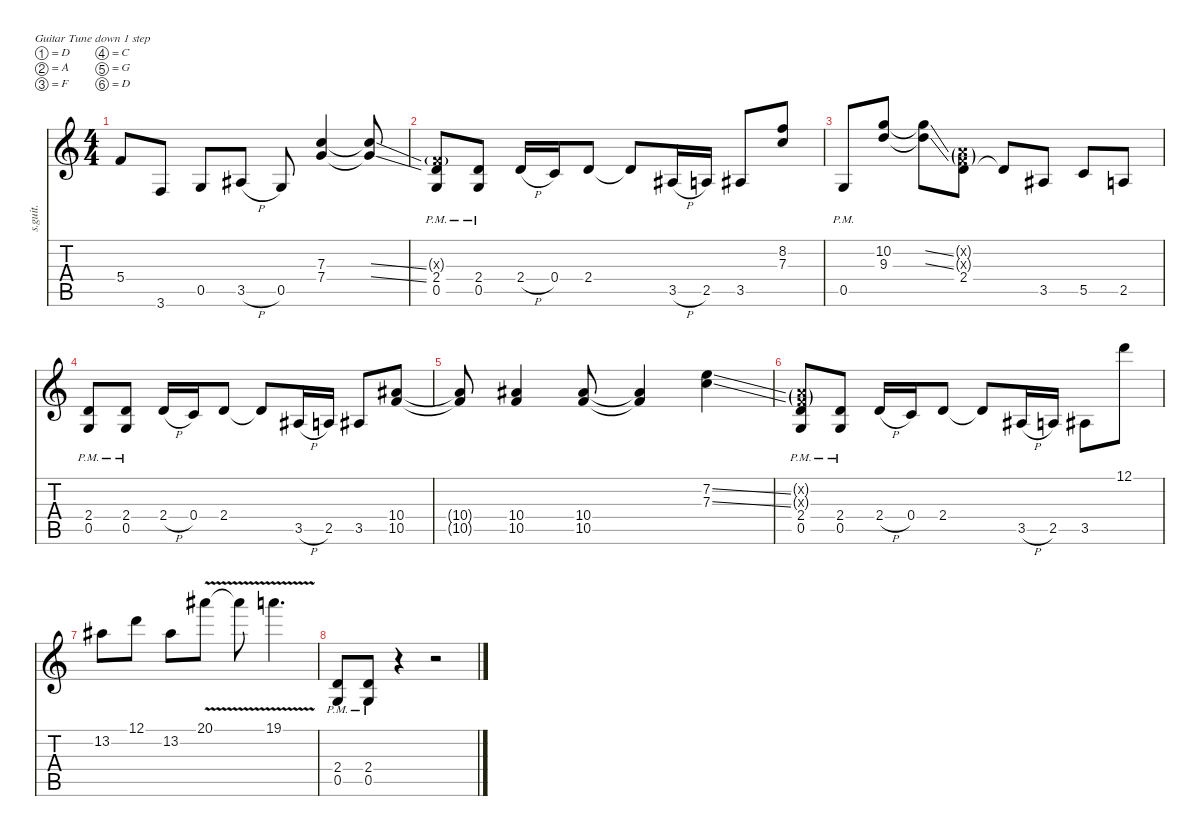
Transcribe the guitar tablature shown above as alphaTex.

\defaultSystemsLayout 4
\hideDynamics
\bracketExtendMode nobrackets
\track ("Dewdrop - Lead" "s.guit.") {instrument distortionguitar}
\staff {score tabs}
\tuning (D4 A3 F3 C3 G2 D2)
\ts (4 4)
\tempo (88 hide)
\clef g2
\ks c
5.4{t}.8{dy f} 3.6.8 0.5.8 3.5{h acc #}.8 0.5.8 (7.3 7.4).4 (7.3{ss t} 7.4{ss t}).8 |
(0.3{g pm x} 2.4{pm} 0.5{pm}).8 (2.4{pm} 0.5{pm}).8 2.4{h}.16 0.4.16 2.4.8 2.4{t}.8 3.5{h acc #}.16 2.5.16 3.5{acc #}.8 (8.2 7.3).8 |
0.5{pm}.8 (10.2 9.3).8 (10.2{ss t} 9.3{ss t}).8 (0.2{g x} 0.3{g x} 2.4).8 2.4{t}.8 3.5{acc #}.8 5.5.8 2.5.8 |
(2.4{pm} 0.5{pm}).8 (2.4{pm} 0.5{pm}).8 2.4{h}.16 0.4.16 2.4.8 2.4{t}.8 3.5{h acc #}.16 2.5.16 3.5{acc #}.8 (10.4{acc #} 10.5).8 |
(10.4{t acc #} 10.5{t}).8 (10.4{acc #} 10.5).4 (10.4{acc #} 10.5).8 (10.4{t acc #} 10.5{t}).4 (7.2{ss} 7.3{ss}).4 |
(0.2{g pm x} 0.3{g pm x} 2.4{pm} 0.5{pm}).8 (2.4{pm} 0.5{pm}).8 2.4{h}.16 0.4.16 2.4.8 2.4{t}.8 3.5{h acc #}.16 2.5.16 3.5{acc #}.8 12.1.8 |
13.2{acc #}.8 12.1.8 13.2{acc #}.8 20.1{v acc #}.8 20.1{v t acc #}.8 19.1{v}.4{d} |
(2.4{pm} 0.5{pm}).8 (2.4{pm} 0.5{pm}).8 r.4 r.2
